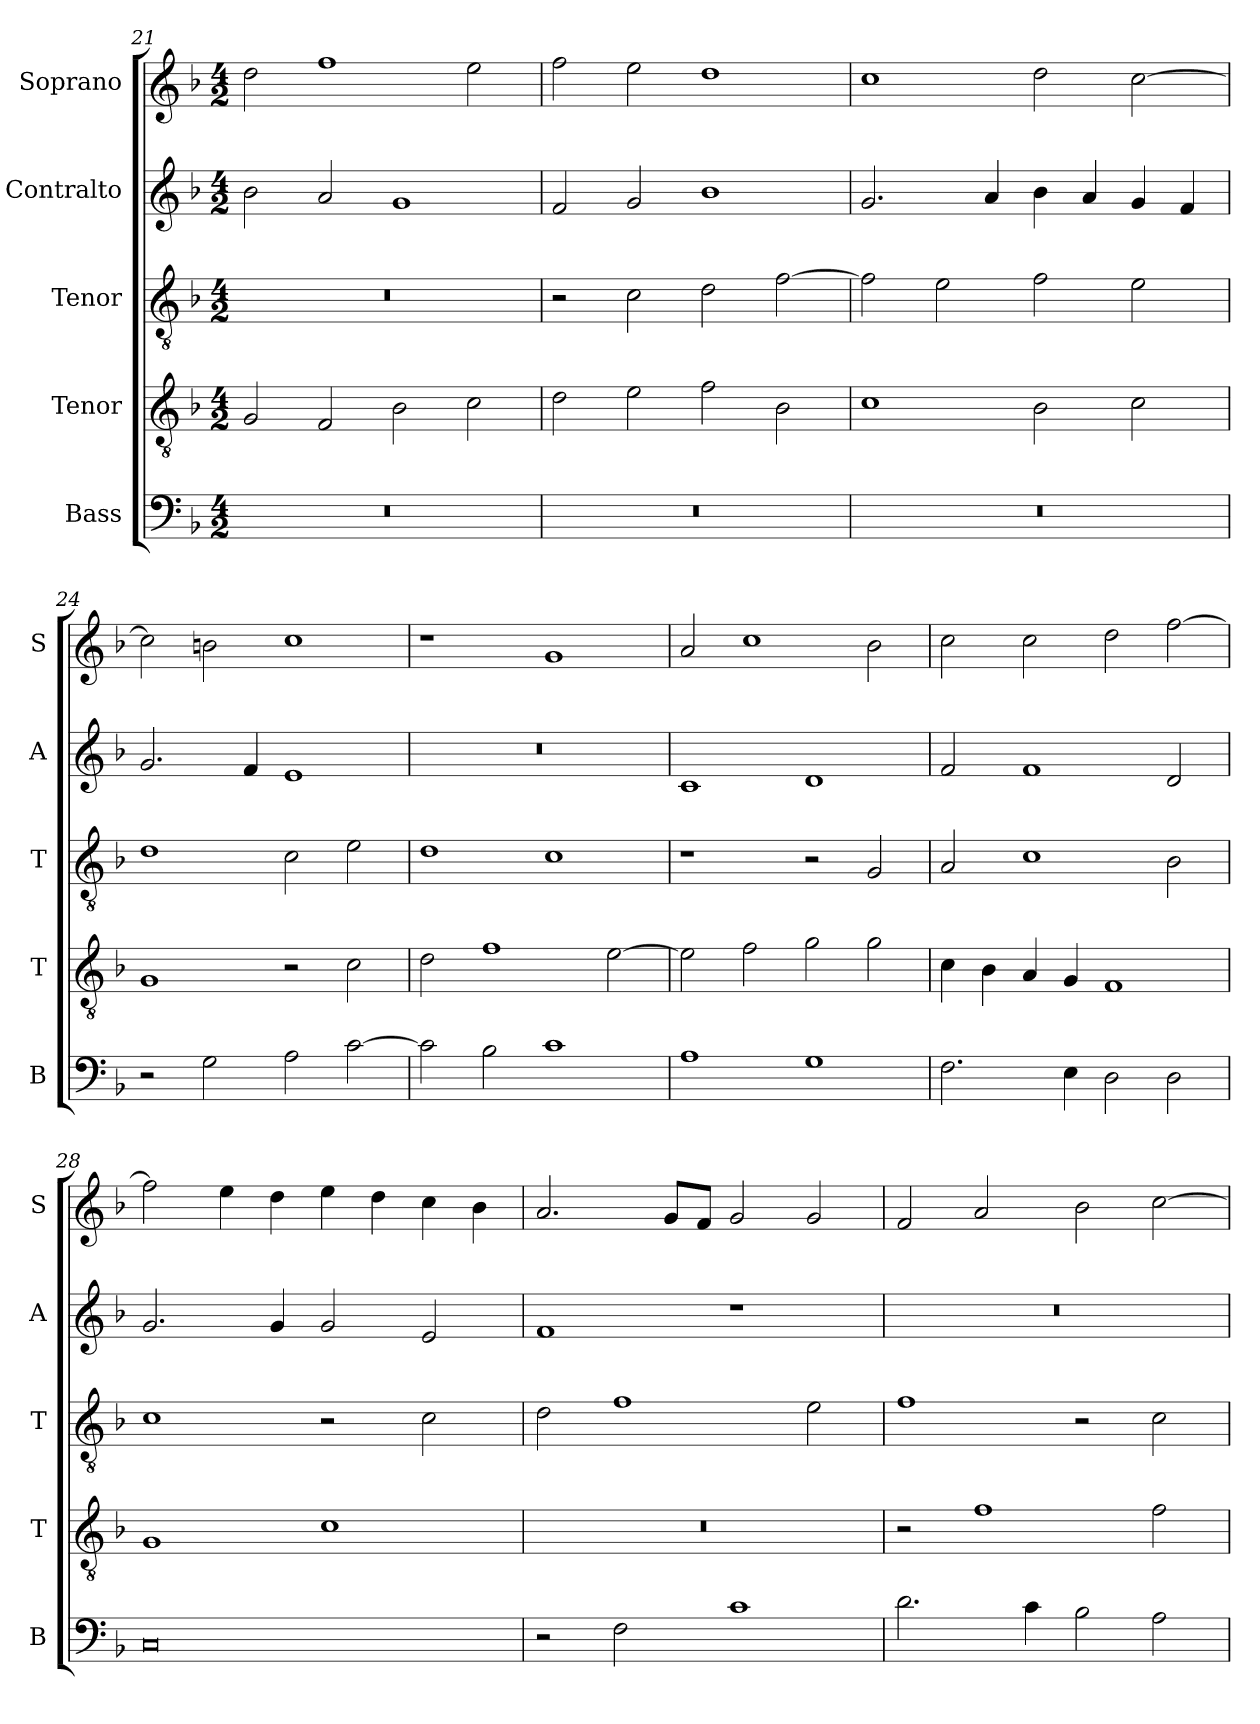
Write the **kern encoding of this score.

**kern	**kern	**kern	**kern	**kern
*part5	*part4	*part3	*part2	*part1
*staff5	*staff4	*staff3	*staff2	*staff1
*I"Bass	*I"Tenor	*I"Tenor	*I"Contralto	*I"Soprano
*I'B	*I'T	*I'T	*I'A	*I'S
*clefF4	*clefGv2	*clefGv2	*clefG2	*clefG2
*k[b-]	*k[b-]	*k[b-]	*k[b-]	*k[b-]
*F:ion	*F:ion	*F:ion	*F:ion	*F:ion
*M4/2	*M4/2	*M4/2	*M4/2	*M4/2
=21	=21	=21	=21	=21
0r	2G	0r	2b-	2dd
.	2F	.	2a	1ff
.	2B-	.	1g	.
.	2c	.	.	2ee
=22	=22	=22	=22	=22
0r	2d	2r	2f	2ff
.	2e	2c	2g	2ee
.	2f	2d	1b-	1dd
.	2B-	[2f	.	.
=23	=23	=23	=23	=23
0r	1c	2f]	2.g	1cc
.	.	2e	.	.
.	.	.	4a	.
.	2B-	2f	4b-	2dd
.	.	.	4a	.
.	2c	2e	4g	[2cc
.	.	.	4f	.
=24	=24	=24	=24	=24
2r	1G	1d	2.g	2cc]
2G	.	.	.	2bn
.	.	.	4f	.
2A	2r	2c	1e	1cc
[2c	2c	2e	.	.
=25	=25	=25	=25	=25
2c]	2d	1d	0r	1r
2B-	1f	.	.	.
1c	.	1c	.	1g
.	[2e	.	.	.
=26	=26	=26	=26	=26
1A	2e]	1r	1c	2a
.	2f	.	.	1cc
1G	2g	2r	1d	.
.	2g	2G	.	2b-
=27	=27	=27	=27	=27
2.F	4c	2A	2f	2cc
.	4B-	.	.	.
.	4A	1c	1f	2cc
4E	4G	.	.	.
2D	1F	.	.	2dd
2D	.	2B-	2d	[2ff
=28	=28	=28	=28	=28
0C	1G	1c	2.g	2ff]
.	.	.	.	4ee
.	.	.	4g	4dd
.	1c	2r	2g	4ee
.	.	.	.	4dd
.	.	2c	2e	4cc
.	.	.	.	4b-
=29	=29	=29	=29	=29
2r	0r	2d	1f	2.a
2F	.	1f	.	.
.	.	.	.	8g/L
.	.	.	.	8f/J
1c	.	.	1r	2g
.	.	2e	.	2g
=30	=30	=30	=30	=30
2.d	2r	1f	0r	2f
.	1f	.	.	2a
4c	.	.	.	.
2B-	.	2r	.	2b-
2A	2f	2c	.	[2cc
=	=	=	=	=
*-	*-	*-	*-	*-
